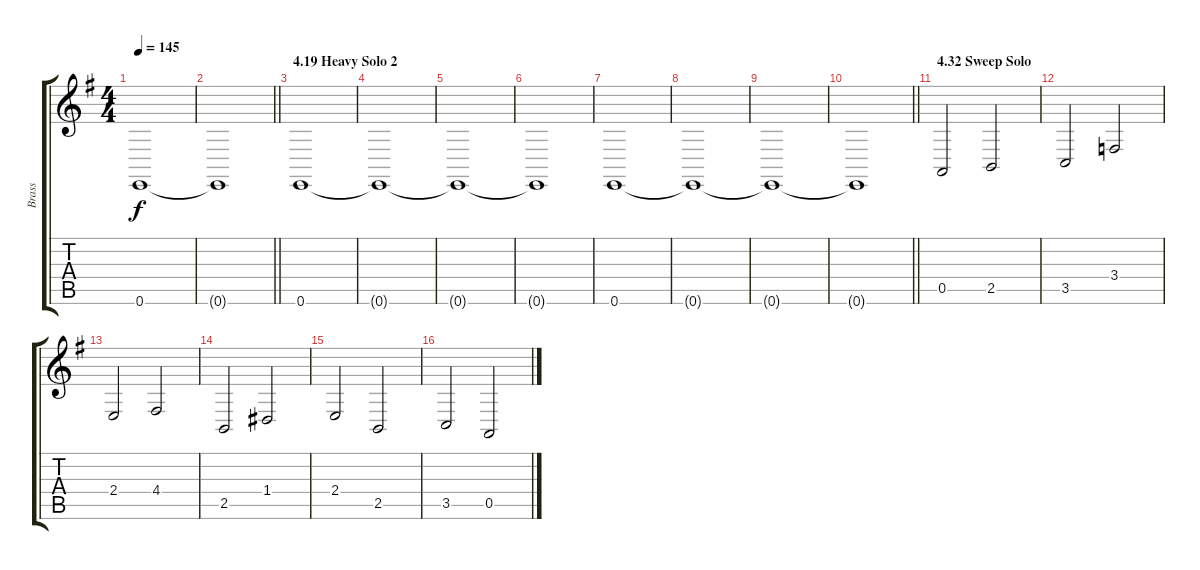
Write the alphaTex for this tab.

\track ("Brass" "Brass") {instrument tuba}
\staff {score tabs}
\tuning (E4 B3 G3 D3 A2 E2) {hide}
\ts (4 4)
\tempo 145
\clef g2
\ks eminor
0.6{t}.1{dy f} |
\barLineRight lightlight
0.6{t}.1 |
\section ("" "4.19 Heavy Solo 2")
0.6.1 |
0.6{t}.1 |
0.6{t}.1 |
0.6{t}.1 |
0.6.1 |
0.6{t}.1 |
0.6{t}.1 |
\barLineRight lightlight
0.6{t}.1 |
\section ("" "4.32 Sweep Solo")
0.5.2 2.5.2 |
3.5.2 3.4.2 |
2.4.2 4.4.2 |
2.5.2 1.4.2 |
2.4.2 2.5.2 |
3.5.2 0.5.2
